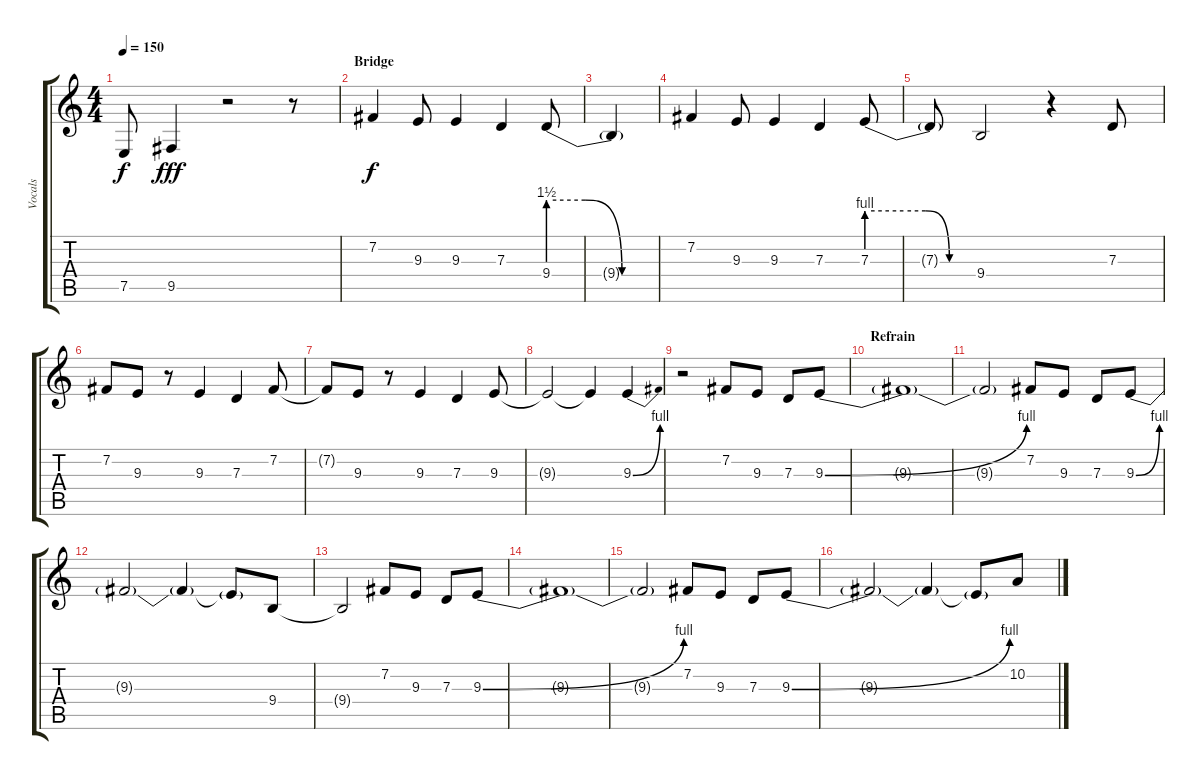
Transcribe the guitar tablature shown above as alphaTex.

\track ("Vocals" "Vocals") {instrument cello}
\staff {score tabs}
\tuning (E4 B3 G3 D3 A2 E2) {hide}
\ts (4 4)
\tempo 150
\clef g2
\ks c
7.5{t}.8{dy f} 9.5.4{dy fff} r.2 r.8 |
\section ("" "Bridge")
7.2.4{dy f} 9.3.8 9.3.4 7.3.4 9.4{be (custom 0 6 20 6 40 0 60 0)}.8 |
9.4{t}.4 |
7.2.4 9.3.8 9.3.4 7.3.4 7.3{be (custom 0 4 20 4 32 4 45 0 60 0)}.8 |
7.3{t}.8 9.4.2 r.4 7.3.8 |
7.2.8 9.3.8 r.8 9.3.4 7.3.4 7.2.8 |
7.2{t}.8 9.3.8 r.8 9.3.4 7.3.4 9.3.8 |
9.3{t}.2 9.3{t}.4 9.3{be (bend 0 0 60 4)}.4 |
r.2 7.2.8 9.3.8 7.3.8 9.3{be (bend 0 0 60 4)}.8 |
\section ("" "Refrain")
9.3{t}.1 |
9.3{t}.2 7.2.8 9.3.8 7.3.8 9.3{be (bend 0 0 60 4)}.8 |
9.3{t}.2 9.3{t}.4 9.3{t}.8 9.4.8 |
9.4{t}.2 7.2.8 9.3.8 7.3.8 9.3{be (bend 0 0 60 4)}.8 |
9.3{t}.1 |
9.3{t}.2 7.2.8 9.3.8 7.3.8 9.3{be (bend 0 0 60 4)}.8 |
9.3{t}.2 9.3{t}.4 9.3{t}.8 10.2.8
